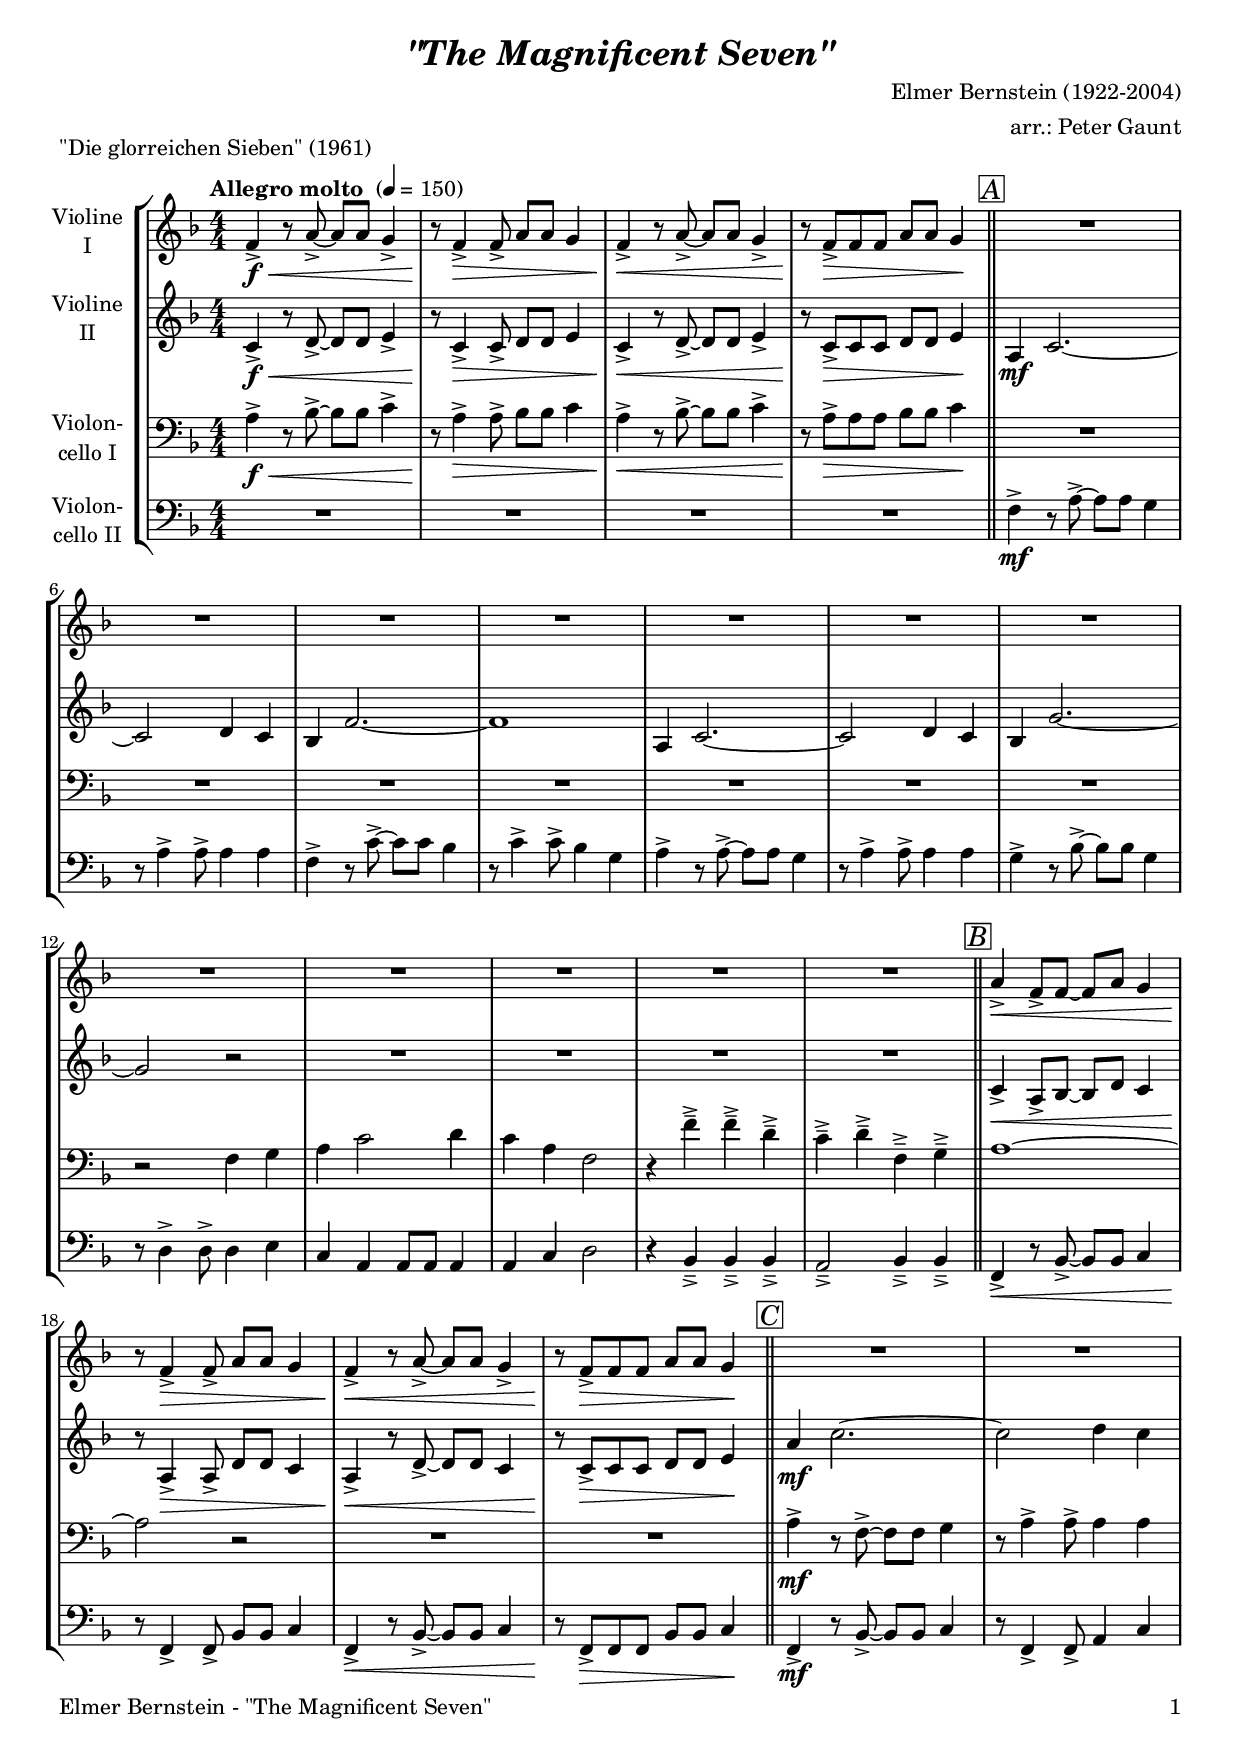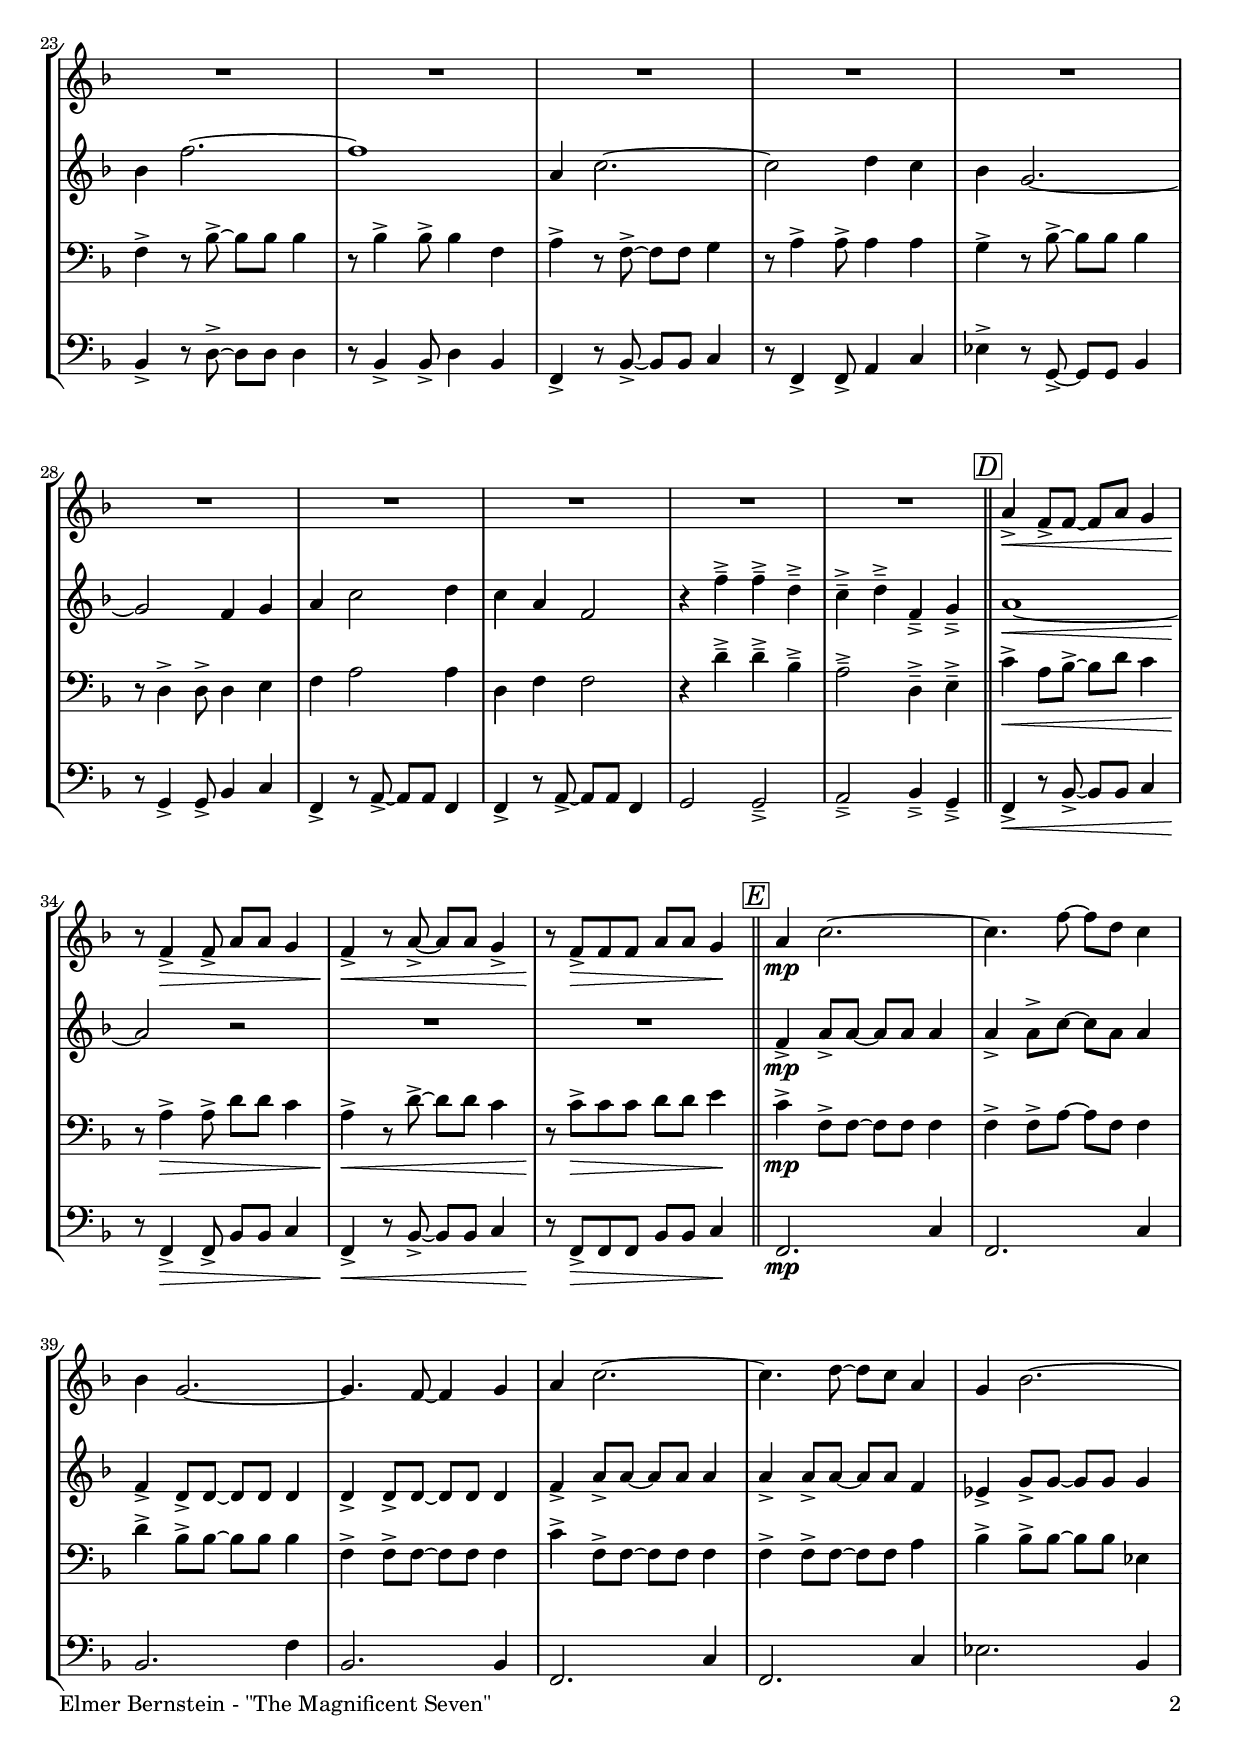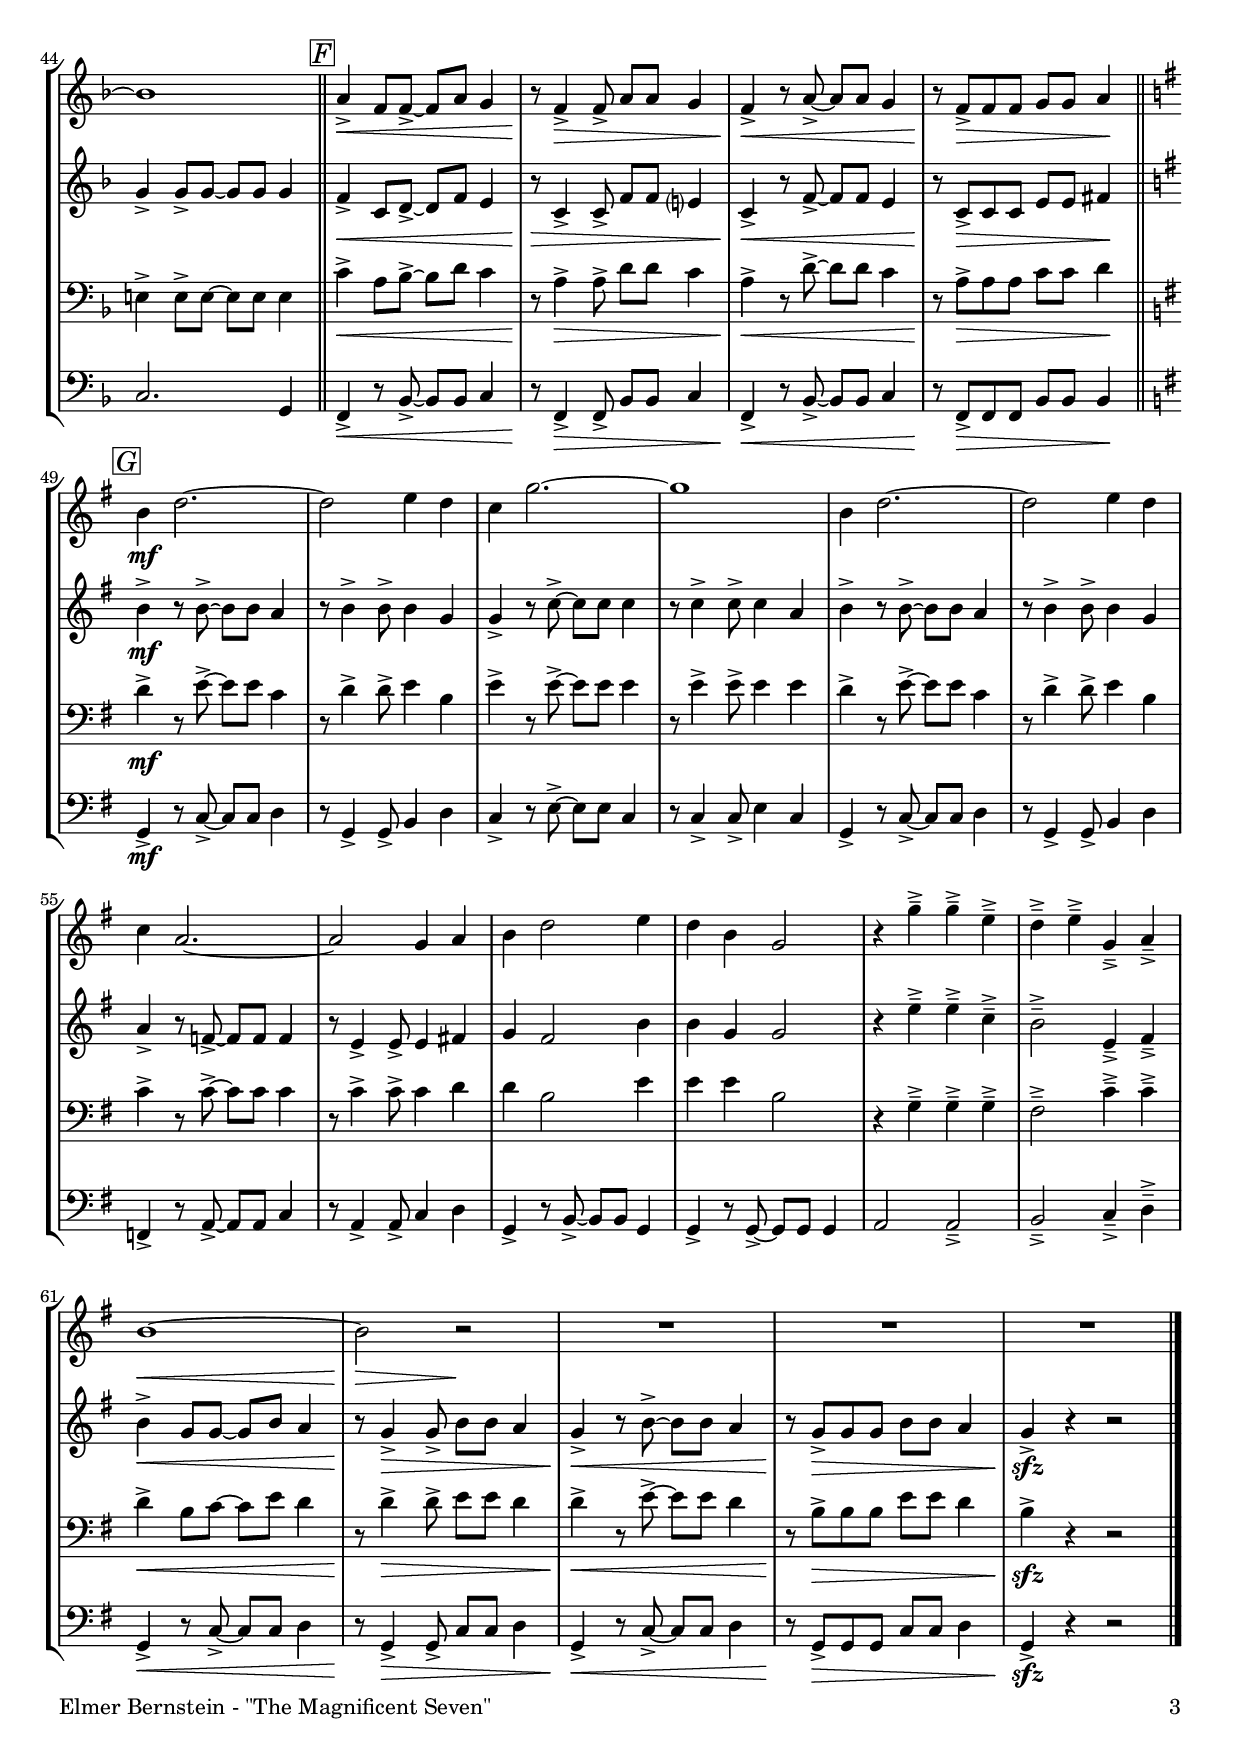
\version "2.22.0"
\include "deutsch.ly"
  
#(set-global-staff-size 19)

\header {
  title     = \markup \bold \italic "\"The Magnificent Seven\""
  composer  = "Elmer Bernstein (1922-2004)"
  arranger  = "arr.: Peter Gaunt"
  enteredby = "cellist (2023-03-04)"
  piece     = "\"Die glorreichen Sieben\" (1961)"
}

voiceconsts = {
  \key f \major
  \time 4/4
  \clef "treble"
  \numericTimeSignature
  \compressEmptyMeasures
  % Set default beaming for all staves
%  \set Timing.beamExceptions = #'()
%  \set Timing.baseMoment     = #(ly:make-moment 1 4)
%  \set Timing.beatStructure  = #'(1 1 1)
  \tempo "Allegro molto " 4=150
}

mifl = "flute"
mivl = "violin"
miba = "cello"
mipz = "pizzicato strings"

boxa = { \bar "||" \mark \markup \box \italic "A" }
boxb = { \bar "||" \mark \markup \box \italic "B" }
boxc = { \bar "||" \mark \markup \box \italic "C" }
boxd = { \bar "||" \mark \markup \box \italic "D" }
boxe = { \bar "||" \mark \markup \box \italic "E" }
boxf = { \bar "||" \mark \markup \box \italic "F" }
boxg = { \bar "||" \mark \markup \box \italic "G" \key g \major }

piul = \mark \markup \box \italic "più lento"
prit = \mark \markup \box \italic "poco rit."

va = \relative c' {
  \voiceconsts

  f4->\f\< r8 a~-> a a g4->
  r8\! f4->\> f8-> a a g4
  f->\!\< r8 a~-> a a g4->
  r8\! f->\> f f a a g4\! \boxa

  R1*12 \boxb
  a4->\< f8-> f~ f a g4
  r8\! f4->\> f8-> a a g4
  f->\!\< r8 a~-> a a g4->
  r8\! f->\> f f a a g4\! \boxc

  R1*12 \boxd
  a4->\< f8-> f~ f a g4
  r8\! f4->\> f8-> a a g4
  f->\!\< r8 a~-> a a g4->
  r8\! f->\> f f a a g4\! \boxe
  a4\mp c2.~
  c4. f8~ f d c4
  b g2.~
  g4. f8~ f4 g
  a c2.~

  c4. d8~ d c a4
  g b2.~
  b1 \boxf
  a4->\< f8 f~-> f a g4
  r8\! f4->\> f8-> a a g4

  f->\!\< r8 a~-> a a g4
  r8\! f8->\> f f g g a4\! \boxg
  h4\mf d2.~
  d2 e4 d
  c g'2.~
  g1

  h,4 d2.~
  d2 e4 d
  c a2.~
  a2 g4 a
  h d2 e4
  d h g2
  r4 g'---> g---> e--->

  d---> e---> g,---> a--->
  h1~\<
  h2\!\> r\!
  R1*3 \bar "|."
}

vb = \relative c' {
  \voiceconsts

  c4->\f\< r8 d~-> d d e4->
  r8\! c4->\> c8-> d d e4
  c4->\!\< r8 d~-> d d e4->
  r8\! c->\> c c d d e4\! \boxa
  a,\mf c2.~
  c2 d4 c

  b f'2.~
  f1
  a,4 c2.~
  c2 d4 c
  b g'2.~
  g2 r
  R1*4 \boxb
  c,4->\< a8-> b~ b d c4

  r8\! a4->\> a8-> d d c4
  a->\!\< r8 d~-> d d c4
  r8\! c->\> c c d d e4\! \boxc
  a\mf c2.~
  c2 d4 c
  b f'2.~
  f1
  a,4 c2.~

  c2 d4 c
  b g2.~
  g2 f4 g
  a c2 d4
  c a f2
  r4 f'---> f---> d--->
  c---> d---> f,---> g---> \boxd
  a1~\<
  a2\! r
  R1*2 \boxe

  f4->\mp a8-> a~ a a a4
  a-> a8-> c~ c a a4
  f-> d8-> d~ d d d4
  d-> d8-> d~ d d d4
  f-> a8-> a~ a a a4
  a-> a8-> a~ a a f4

  es-> g8-> g~ g g g4
  g-> g8-> g~ g g g4 \boxf
  f->\< c8 d~-> d f e4
  r8\!\> c4-> c8-> f f e?4
  c->\!\< r8 f~-> f f e4

  r8\! c->\> c c e e fis4\! \boxg
  h->\mf r8 h~-> h h a4
  r8 h4-> h8-> h4 g
  g-> r8 c~-> c c c4
  r8 c4-> c8-> c4 a
  h-> r8 h~-> h h a4

  r8 h4-> h8-> h4 g
  a-> r8 f~-> f f f4
  r8 e4-> e8-> e4 fis!
  g fis2 h4
  h g g2
  r4 e'---> e---> c--->
  h2---> e,4---> fis--->

  h4->\< g8 g~ g h a4
  r8\! g4->\> g8-> h h a4
  g->\!\< r8 h~-> h h a4
  r8\! g->\> g g h h a4
  g->\!\sfz r r2 \bar "|."
}

vc = \relative c' {
  \voiceconsts
  \clef "bass"

  a4->\f\< r8 b~-> b b c4->
  r8\! a4->\> a8-> b b c4
  a->\!\< r8 b~-> b b c4->
  r8\! a->\> a a b b c4\! \boxa
  R1*7
  r2 f,4 g

  a c2 d4
  c a f2
  r4 f'---> f---> d--->
  c---> d---> f,---> g---> \boxb

  a1~
  a2 r
  R1*2 \boxc
  a4->\mf r8 f~-> f f g4

  r8 a4-> a8-> a4 a
  f-> r8 b~-> b b b4
  r8 b4-> b8-> b4 f
  a-> r8 f~-> f f g4
  r8 a4-> a8-> a4 a
  g-> r8 b~-> b b b4

  r8 d,4-> d8-> d4 e
  f a2 a4
  d, f f2
  r4 d'---> d---> b--->
  a2---> d,4---> e---> \boxd
  c'->\< a8 b~-> b d c4
  r8\! a4->\> a8-> d d c4

  a->\!\< r8 d~-> d d c4
  r8\! c->\> c c d d e4\! \boxe
  c4->\mp f,8-> f~ f f f4
  f-> f8-> a~ a f f4
  d'-> b8-> b~ b b b4

  f-> f8-> f~ f f f4
  c'-> f,8-> f~ f f f4
  f-> f8-> f~ f f a4
  b-> b8-> b~ b b es,4
  e!-> e8-> e~ e e e4 \boxf
  c'->\< a8 b~-> b d c4

  r8\! a4->\> a8-> d d c4
  a->\!\< r8 d~-> d d c4
  r8\! a->\> a a c c d4\! \boxg
  d->\mf r8 e~-> e e c4
  r8 d4-> d8-> e4 h

  e-> r8 e~-> e e e4
  r8 e4-> e8-> e4 e
  d-> r8 e~-> e e c4
  r8 d4-> d8-> e4 h
  c4-> r8 c~-> c c c4
  r8 c4-> c8-> c4 d

  d h2 e4
  e e h2
  r4 g---> g---> g--->
  fis2---> c'4---> c--->
  d4->\< h8 c~ c e d4
  r8\! d4->\> d8-> e e d4

  d4->\!\< r8 e~-> e e d4
  r8\! h->\> h h e e d4
  h4->\!\sfz r r2 \bar "|."
}

vd = \relative c {
  \voiceconsts
  \clef "bass"

  R1*4 \boxa
  f4->\mf r8 a~-> a a g4
  r8 a4-> a8-> a4 a
  f-> r8 c'~-> c c b4
  r8 c4-> c8-> b4 g
  a-> r8 a~-> a a g4
  
  r8 a4-> a8-> a4 a
  g-> r8 b~-> b b g4
  r8 d4-> d8-> d4 e
  c a a8 a a4
  a c d2
  r4 b---> b---> b--->

  a2---> b4---> b---> \boxb
  f->\< r8 b~-> b b c4
  r8\! f,4-> f8-> b b c4
  f,->\!\< r8 b~-> b b c4
  r8\! f,->\> f f b b c4\! \boxc
  f,->\mf r8 b~-> b b c4
  r8 f,4-> f8-> a4 c

  b-> r8 d~-> d d d4
  r8 b4-> b8-> d4 b
  f-> r8 b~-> b b c4
  r8 f,4-> f8-> a4 c
  es-> r8 g,~-> g g b4
  r8 g4-> g8-> b4 c

  f,-> r8 a~-> a a f4
  f-> r8 a~-> a a f4
  g2 g--->
  a---> b4---> g---> \boxd
  f->\< r8 b~-> b b c4
  r8\! f,4->\> f8-> b b c4

  f,->\!\< r8 b~-> b b c4
  r8\! f,->\> f f b b c4\! \boxe
  f,2.\mp c'4
  f,2. c'4
  b2. f'4
  b,2. b4
  f2. c'4
  f,2. c'4
  es2. b4

  c2. g4 \boxf
  f->\< r8 b~-> b b c4
  r8\! f,4->\> f8-> b b c4
  f,->\!\< r8 b~-> b b c4
  r8\! f,->\> f f b b b4\! \boxg
  g->\mf r8 c~-> c c d4

  r8 g,4-> g8-> h4 d
  c-> r8 e~-> e e c4
  r8 c4-> c8-> e4 c
  g-> r8 c~-> c c d4
  r8 g,4-> g8-> h4 d
  f,-> r8 a~-> a a c4

  r8 a4-> a8-> c4 d
  g,-> r8 h~-> h h g4
  g-> r8 g~-> g g g4
  a2 a--->
  h---> c4---> d--->
  g,->\< r8 c~-> c c d4

  r8\! g,4->\> g8-> c c d4
  g,->\!\< r8 c~-> c c d4
  r8\! g,->\> g g c c d4
  g,->\!\sfz r r2 \bar "|."
}


music = \new StaffGroup <<
      \new Staff {
	\set Staff.midiInstrument = \mivl
	\set Staff.instrumentName = \markup \center-column { "Violine" "I" }
	\transpose f f { \va }
      }

      \new Staff {
	\set Staff.midiInstrument = \mivl
	\set Staff.instrumentName = \markup \center-column { "Violine" "II" }
	\transpose f f { \vb }
      }

      \new Staff {
	\set Staff.midiInstrument = \miba
	\set Staff.instrumentName = \markup \center-column { "Violon-" "cello I" }
	\transpose f f { \vc }
      }

      \new Staff {
	\set Staff.midiInstrument = \miba
	\set Staff.instrumentName = \markup \center-column { "Violon-" "cello II" }
	\transpose f f { \vd }
      }
>>
\book {
   \paper {
    print-page-number = ##t
    print-first-page-number = ##t
    ragged-last-bottom = ##f
    oddHeaderMarkup = \markup \null
    evenHeaderMarkup = \markup \null
    oddFooterMarkup = \markup {
      \fill-line {
        \on-the-fly #print-page-number-check-first
        "Elmer Bernstein - \"The Magnificent Seven\"" \fromproperty #'page:page-number-string
      }
    }
    evenFooterMarkup = \oddFooterMarkup
  } \score {
    \music
    \layout {}
  }

  \score {
    \unfoldRepeats \music

    \midi {
      \context {
        \Score
      }
    }
  }
}